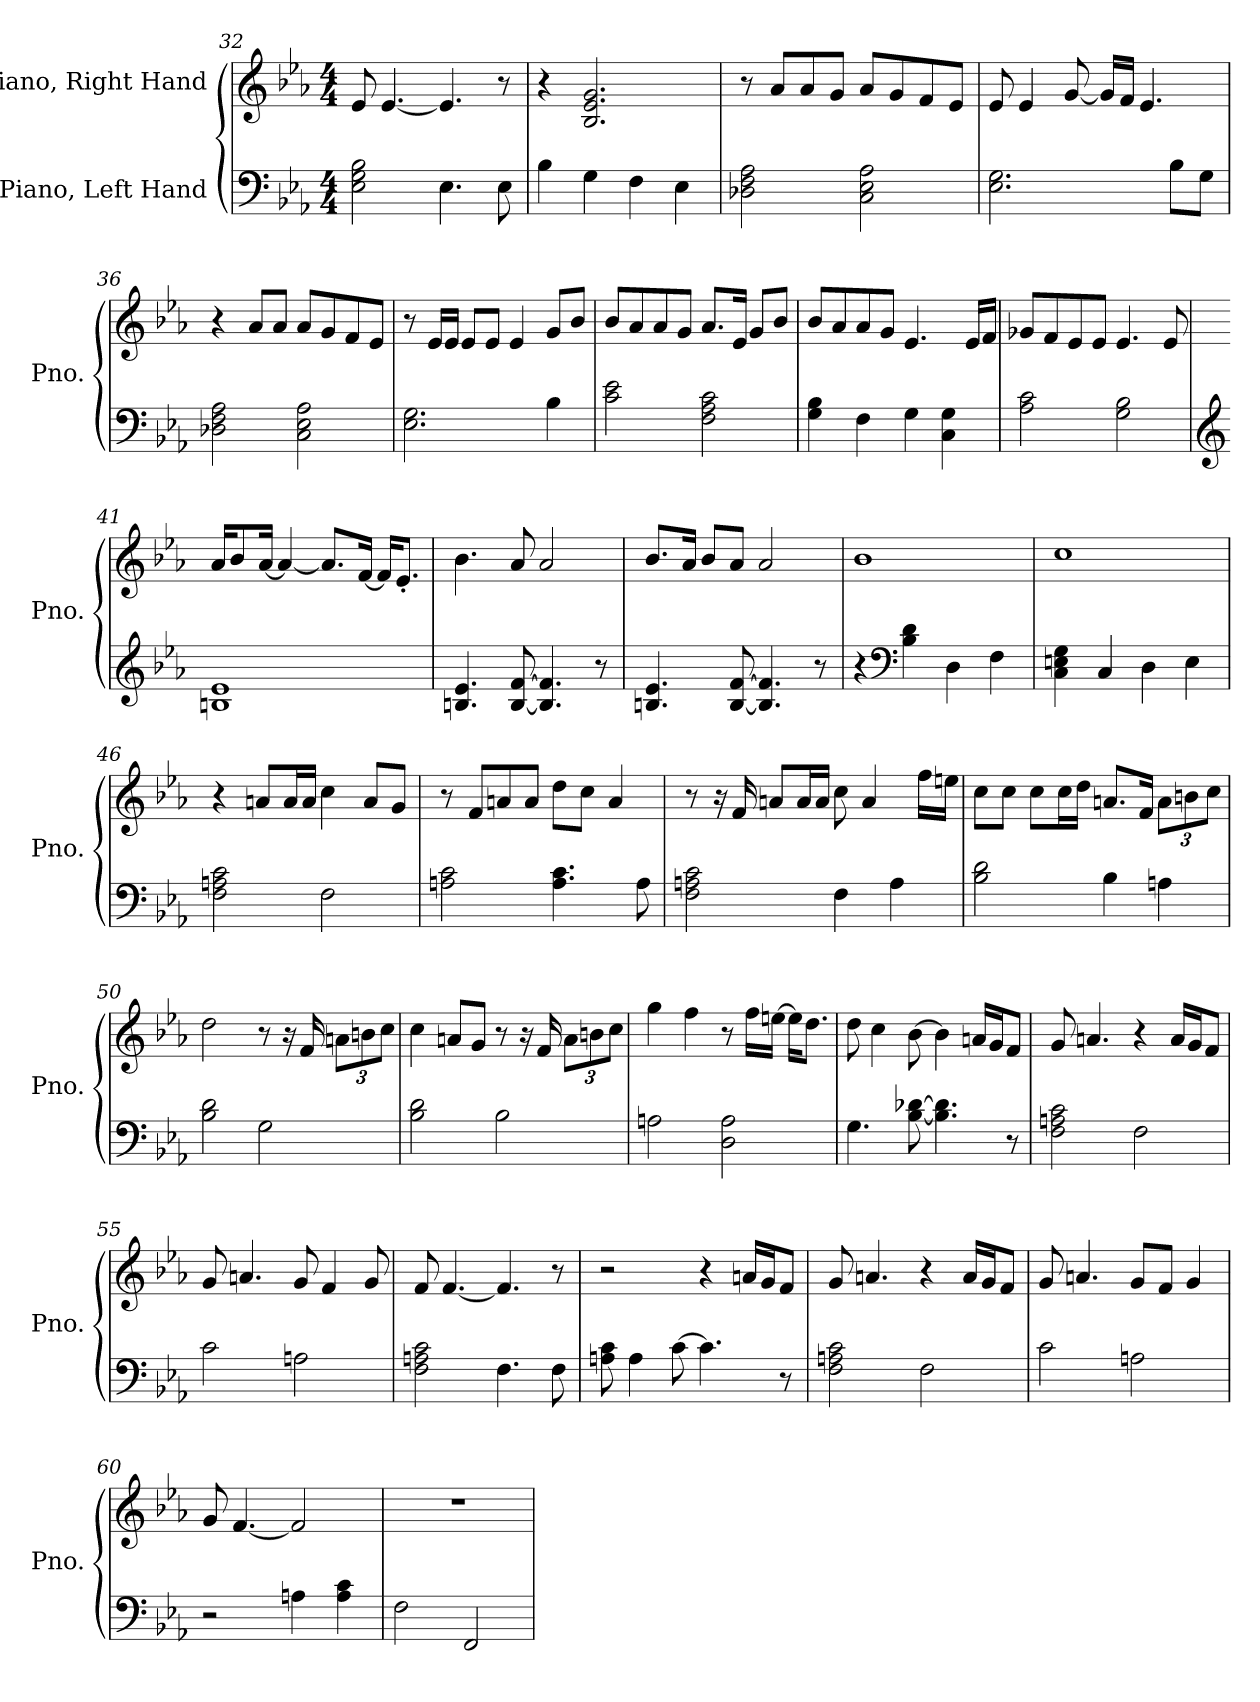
**kern	**kern
*part2	*part1
*staff2	*staff1
*I"Piano, Left Hand	*I"Piano, Right Hand
*I'Pno.	*I'Pno.
*clefF4	*clefG2
*k[b-e-a-]	*k[b-e-a-]
*M4/4	*M4/4
=32	=32
2E-\ 2G\ 2B-\	8e-/
.	[4.e-/
4.E-\	4.e-/]
8E-\	8r
=33	=33
4B-\	4r
4G\	2.B-/ 2.e-/ 2.g/
4F\	.
4E-\	.
=34	=34
2D-X\ 2F\ 2A-\	8r
.	8a-/L
.	8a-/
.	8g/J
2C\ 2E-\ 2A-\	8a-/L
.	8g/
.	8f/
.	8e-/J
=35	=35
2.E-\ 2.G\	8e-/
.	4e-/
.	[8g/
.	16g/LL]
.	16f/JJ
.	4.e-/
8B-\L	.
8G\J	.
!!LO:LB:g=z
=36	=36
2D-X\ 2F\ 2A-\	4r
.	8a-/L
.	8a-/J
2C\ 2E-\ 2A-\	8a-/L
.	8g/
.	8f/
.	8e-/J
=37	=37
2.E-\ 2.G\	8r
.	16e-/LL
.	16e-/JJ
.	8e-/L
.	8e-/J
.	4e-/
4B-\	8g/L
.	8b-/J
=38	=38
2c\ 2e-\	8b-/L
.	8a-/
.	8a-/
.	8g/J
2F\ 2A-\ 2c\	8.a-/L
.	16e-/Jk
.	8g/L
.	8b-/J
=39	=39
4G\ 4B-\	8b-/L
.	8a-/
4F\	8a-/
.	8g/J
4G\	4.e-/
4C\ 4G\	.
.	16e-/LL
.	16f/JJ
=40	=40
2A-\ 2c\	8g-X/L
.	8f/
.	8e-/
.	8e-/J
2G\ 2B-\	4.e-/
.	8e-/
!!LO:LB:g=z
=41	=41
*clefG2	*
1Bn 1e-	16a-/KL
.	8b-/
.	[16a-/Jk
.	4a-/_
.	8.a-/L]
.	[16f/Jk
.	16f/KL]
.	8.e-'/J
=42	=42
4.Bn/ 4.e-/	4.b-\
[8B/ [8f/	8a-/
4.B/] 4.f/]	2a-/
8r	.
=43	=43
4.Bn/ 4.e-/	8.b-/L
.	16a-/Jk
.	8b-/L
[8B/ [8f/	8a-/J
4.B/] 4.f/]	2a-/
8r	.
=44	=44
4r	1b-
*clefF4	*
4B-\ 4d\	.
4D\	.
4F\	.
=45	=45
4C\ 4En\ 4G\	1cc
4C/	.
4D\	.
4E\	.
!!LO:LB:g=z
=46	=46
2F\ 2An\ 2c\	4r
.	8an/L
.	16a/L
.	16a/JJ
2F\	4cc\
.	8a/L
.	8g/J
=47	=47
2An\ 2c\	8r
.	8f/L
.	8an/
.	8a/J
4.A\ 4.c\	8dd\L
.	8cc\J
.	4a/
8A\	.
=48	=48
2F\ 2An\ 2c\	8r
.	16r
.	16f/
.	8an/L
.	16a/L
.	16a/JJ
4F\	8cc\
.	4a/
4A\	.
.	16ff\LL
.	16een\JJ
=49	=49
2B-\ 2d\	8cc\L
.	8cc\J
.	8cc\L
.	16cc\L
.	16dd\JJ
4B-\	8.an/L
.	16f/Jk
*	*Xbrackettup
4An\	12a\L
.	12bn\
.	12cc\J
!!LO:LB:g=z
=50	=50
2B-\ 2d\	2dd\
2G\	8r
.	16r
.	16f/
.	12an\L
.	12bn\
.	12cc\J
=51	=51
2B-\ 2d\	4cc\
.	8an/L
.	8g/J
2B-\	8r
.	16r
.	16f/
.	12a\L
.	12bn\
.	12cc\J
=52	=52
2An\	4gg\
.	4ff\
2D\ 2A\	8r
.	16ff\LL
.	[16een\JJ
.	16ee\KL]
.	8.dd\J
=53	=53
4.G\	8dd\
.	4cc\
[8B-\ [8d-X\	[8b-\
4.B-\] 4.d-\]	4b-\]
.	16an/LL
.	16g/J
8r	8f/J
!!LO:LB:g=z
=54	=54
2F\ 2An\ 2c\	8g/
.	4.an/
2F\	4r
.	16a/LL
.	16g/J
.	8f/J
=55	=55
2c\	8g/
.	4.an/
2An\	8g/
.	4f/
.	8g/
=56	=56
2F\ 2An\ 2c\	8f/
.	[4.f/
4.F\	4.f/]
8F\	8r
=57	=57
8An\ 8c\	2r
4A\	.
[8c\	.
4.c\]	4r
.	16an/LL
.	16g/J
8r	8f/J
=58	=58
2F\ 2An\ 2c\	8g/
.	4.an/
2F\	4r
.	16a/LL
.	16g/J
.	8f/J
!!LO:PB:g=z
=59	=59
2c\	8g/
.	4.an/
2An\	8g/L
.	8f/J
.	4g/
=60	=60
2r	8g/
.	[4.f/
4An\	2f/]
4A\ 4c\	.
=61	=61
2F\	1r
2FF/	.
=	=
*-	*-
